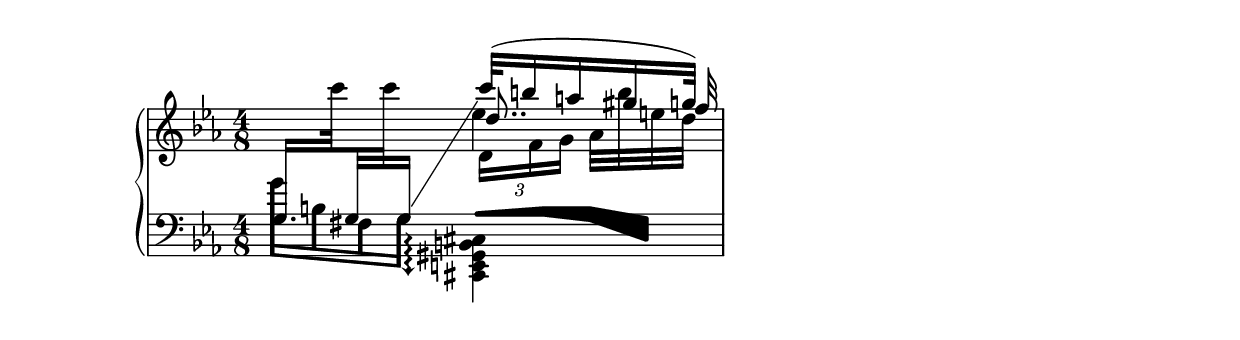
%% http://lsr.di.unimi.it/LSR/Item?id=823
%% see also http://lilypond.org/doc/v2.18/Documentation/usage/an-example-of-a-musicological-document.fr.html

\score {
  \context PianoStaff <<
    \new Staff = "up" {
      \time 4/8
      \key c \minor
      <<
        {
          \revert Stem.direction
          \change Staff = down
          \set subdivideBeams = ##t
          g16.[
          \change Staff = up
          c'''32
          \change Staff = down
          g32
          \change Staff = up
          c'''32
          \change Staff = down
          g16]
          \change Staff = up
          \stemUp
          \set followVoice = ##t
          c'''32([ b''16 a''16 gis''16 g''32)]
        }
        \\
        { s4 \tuplet 3/2 { d'16[ f' g'] } as'32[ b''32 e'' d''] }
        \\
        { s4 \autoBeamOff d''8.. f''32  }
        \\
        { s4 es''4 }
      >>
    }
    \new Staff = "down" {
      \clef bass
      \key c \minor
      \set subdivideBeams = ##f
      \override Stem.french-beaming = ##t
      \override Beam.beam-thickness = #0.3
      \override Stem.thickness = #4.0
      g'16[ b16 fis16 g16]
      <<
        \makeClusters {
          as16 <as b> <g b> <g cis>
        }
        \\
        {
          \override Staff.Arpeggio.arpeggio-direction = #DOWN
          <cis, e, gis, b, cis>4\arpeggio
        }
      >>
    }
  >>
  \midi {
    \tempo 8 = 60
  }
  \layout {
    ragged-right = ##t
    \context {
      \Staff
      \consists "Horizontal_bracket_engraver"
    }
  }
}

